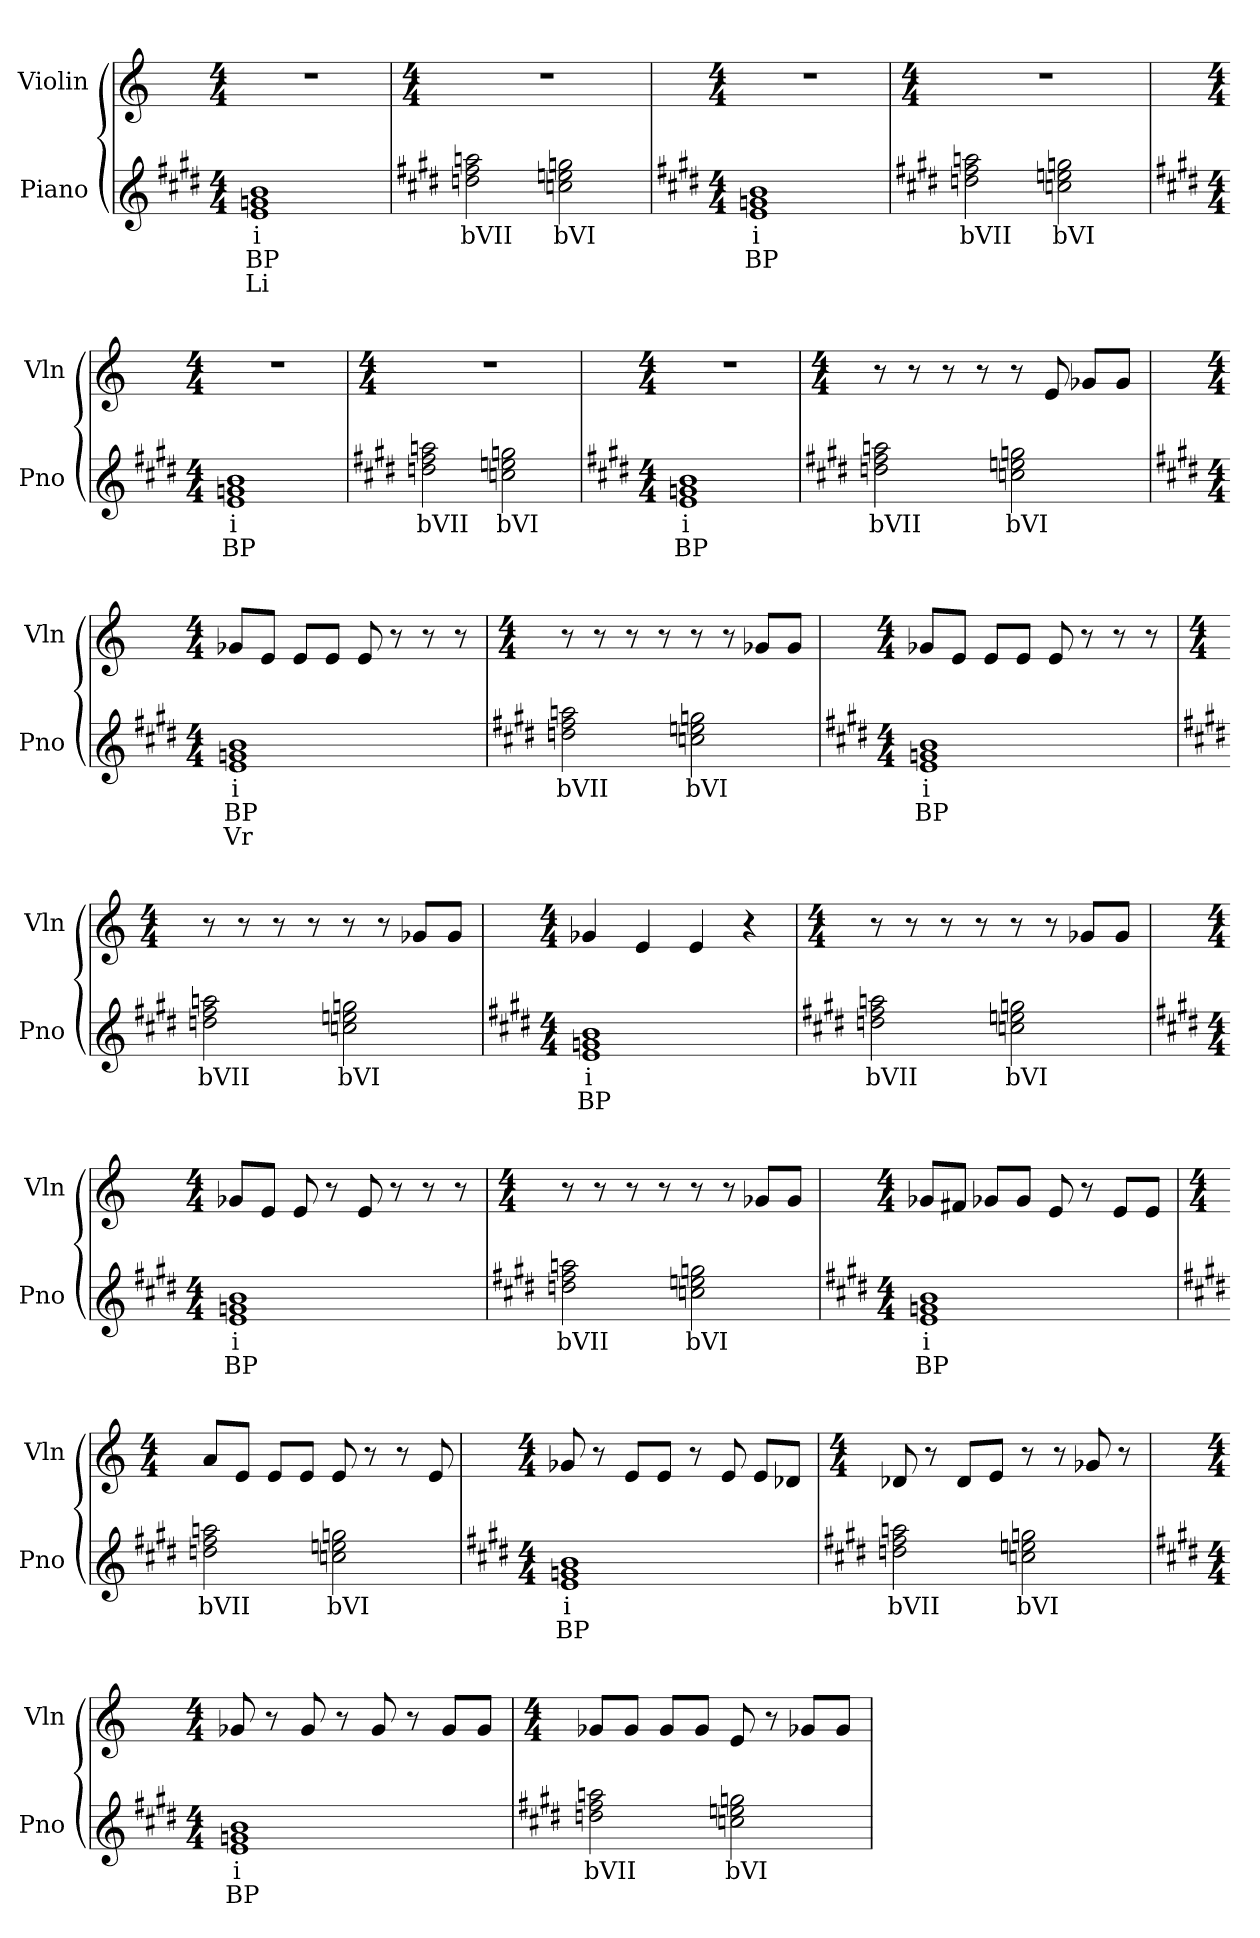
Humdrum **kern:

**kern	**text	**text	**text	**kern
*part2	*part2	*part2	*part2	*part1
*staff2	*staff2	*staff2	*staff2	*staff1
*I"Piano	*	*	*	*I"Violin
*I'Pno	*	*	*	*I'Vln
*k[f#c#g#d#]	*	*	*	*
*E:	*	*	*	*
*M4/4	*	*	*	*M4/4
=	=	=	=	=
1e 1gn 1b	i	BP	Li	1r
=	=	=	=	=
*k[f#c#g#d#]	*	*	*	*
*E:	*	*	*	*
*	*	*	*	*M4/4
2ddn 2ff# 2aan	bVII	.	.	1r
2ccn 2een 2ggn	bVI	.	.	.
=	=	=	=	=
*k[f#c#g#d#]	*	*	*	*
*E:	*	*	*	*
*M4/4	*	*	*	*M4/4
1e 1gn 1b	i	BP	.	1r
=	=	=	=	=
*k[f#c#g#d#]	*	*	*	*
*E:	*	*	*	*
*	*	*	*	*M4/4
2ddn 2ff# 2aan	bVII	.	.	1r
2ccn 2een 2ggn	bVI	.	.	.
=	=	=	=	=
*k[f#c#g#d#]	*	*	*	*
*E:	*	*	*	*
*M4/4	*	*	*	*M4/4
1e 1gn 1b	i	BP	.	1r
=	=	=	=	=
*k[f#c#g#d#]	*	*	*	*
*E:	*	*	*	*
*	*	*	*	*M4/4
2ddn 2ff# 2aan	bVII	.	.	1r
2ccn 2een 2ggn	bVI	.	.	.
=	=	=	=	=
*k[f#c#g#d#]	*	*	*	*
*E:	*	*	*	*
*M4/4	*	*	*	*M4/4
1e 1gn 1b	i	BP	.	1r
=	=	=	=	=
*k[f#c#g#d#]	*	*	*	*
*E:	*	*	*	*
*	*	*	*	*M4/4
2ddn 2ff# 2aan	bVII	.	.	8r
.	.	.	.	8r
.	.	.	.	8r
.	.	.	.	8r
2ccn 2een 2ggn	bVI	.	.	8r
.	.	.	.	8e
.	.	.	.	8g-XL
.	.	.	.	8g-J
=	=	=	=	=
*k[f#c#g#d#]	*	*	*	*
*E:	*	*	*	*
*M4/4	*	*	*	*M4/4
1e 1gn 1b	i	BP	Vr	8g-XL
.	.	.	.	8eJ
.	.	.	.	8eL
.	.	.	.	8eJ
.	.	.	.	8e
.	.	.	.	8r
.	.	.	.	8r
.	.	.	.	8r
=	=	=	=	=
*k[f#c#g#d#]	*	*	*	*
*E:	*	*	*	*
*	*	*	*	*M4/4
2ddn 2ff# 2aan	bVII	.	.	8r
.	.	.	.	8r
.	.	.	.	8r
.	.	.	.	8r
2ccn 2een 2ggn	bVI	.	.	8r
.	.	.	.	8r
.	.	.	.	8g-XL
.	.	.	.	8g-J
=	=	=	=	=
*k[f#c#g#d#]	*	*	*	*
*E:	*	*	*	*
*M4/4	*	*	*	*M4/4
1e 1gn 1b	i	BP	.	8g-XL
.	.	.	.	8eJ
.	.	.	.	8eL
.	.	.	.	8eJ
.	.	.	.	8e
.	.	.	.	8r
.	.	.	.	8r
.	.	.	.	8r
=	=	=	=	=
*k[f#c#g#d#]	*	*	*	*
*E:	*	*	*	*
*	*	*	*	*M4/4
2ddn 2ff# 2aan	bVII	.	.	8r
.	.	.	.	8r
.	.	.	.	8r
.	.	.	.	8r
2ccn 2een 2ggn	bVI	.	.	8r
.	.	.	.	8r
.	.	.	.	8g-XL
.	.	.	.	8g-J
=	=	=	=	=
*k[f#c#g#d#]	*	*	*	*
*E:	*	*	*	*
*M4/4	*	*	*	*M4/4
1e 1gn 1b	i	BP	.	4g-X
.	.	.	.	4e
.	.	.	.	4e
.	.	.	.	4r
=	=	=	=	=
*k[f#c#g#d#]	*	*	*	*
*E:	*	*	*	*
*	*	*	*	*M4/4
2ddn 2ff# 2aan	bVII	.	.	8r
.	.	.	.	8r
.	.	.	.	8r
.	.	.	.	8r
2ccn 2een 2ggn	bVI	.	.	8r
.	.	.	.	8r
.	.	.	.	8g-XL
.	.	.	.	8g-J
=	=	=	=	=
*k[f#c#g#d#]	*	*	*	*
*E:	*	*	*	*
*M4/4	*	*	*	*M4/4
1e 1gn 1b	i	BP	.	8g-XL
.	.	.	.	8eJ
.	.	.	.	8e
.	.	.	.	8r
.	.	.	.	8e
.	.	.	.	8r
.	.	.	.	8r
.	.	.	.	8r
=	=	=	=	=
*k[f#c#g#d#]	*	*	*	*
*E:	*	*	*	*
*	*	*	*	*M4/4
2ddn 2ff# 2aan	bVII	.	.	8r
.	.	.	.	8r
.	.	.	.	8r
.	.	.	.	8r
2ccn 2een 2ggn	bVI	.	.	8r
.	.	.	.	8r
.	.	.	.	8g-XL
.	.	.	.	8g-J
=	=	=	=	=
*k[f#c#g#d#]	*	*	*	*
*E:	*	*	*	*
*M4/4	*	*	*	*M4/4
1e 1gn 1b	i	BP	.	8g-XL
.	.	.	.	8f#XJ
.	.	.	.	8g-XL
.	.	.	.	8g-J
.	.	.	.	8e
.	.	.	.	8r
.	.	.	.	8eL
.	.	.	.	8eJ
=	=	=	=	=
*k[f#c#g#d#]	*	*	*	*
*E:	*	*	*	*
*	*	*	*	*M4/4
2ddn 2ff# 2aan	bVII	.	.	8aL
.	.	.	.	8eJ
.	.	.	.	8eL
.	.	.	.	8eJ
2ccn 2een 2ggn	bVI	.	.	8e
.	.	.	.	8r
.	.	.	.	8r
.	.	.	.	8e
=	=	=	=	=
*k[f#c#g#d#]	*	*	*	*
*E:	*	*	*	*
*M4/4	*	*	*	*M4/4
1e 1gn 1b	i	BP	.	8g-X
.	.	.	.	8r
.	.	.	.	8eL
.	.	.	.	8eJ
.	.	.	.	8r
.	.	.	.	8e
.	.	.	.	8eL
.	.	.	.	8d-XJ
=	=	=	=	=
*k[f#c#g#d#]	*	*	*	*
*E:	*	*	*	*
*	*	*	*	*M4/4
2ddn 2ff# 2aan	bVII	.	.	8d-X
.	.	.	.	8r
.	.	.	.	8d-L
.	.	.	.	8eJ
2ccn 2een 2ggn	bVI	.	.	8r
.	.	.	.	8r
.	.	.	.	8g-X
.	.	.	.	8r
=	=	=	=	=
*k[f#c#g#d#]	*	*	*	*
*E:	*	*	*	*
*M4/4	*	*	*	*M4/4
1e 1gn 1b	i	BP	.	8g-X
.	.	.	.	8r
.	.	.	.	8g-
.	.	.	.	8r
.	.	.	.	8g-
.	.	.	.	8r
.	.	.	.	8g-L
.	.	.	.	8g-J
=	=	=	=	=
*k[f#c#g#d#]	*	*	*	*
*E:	*	*	*	*
*	*	*	*	*M4/4
2ddn 2ff# 2aan	bVII	.	.	8g-XL
.	.	.	.	8g-J
.	.	.	.	8g-L
.	.	.	.	8g-J
2ccn 2een 2ggn	bVI	.	.	8e
.	.	.	.	8r
.	.	.	.	8g-XL
.	.	.	.	8g-J
=	=	=	=	=
*-	*-	*-	*-	*-
